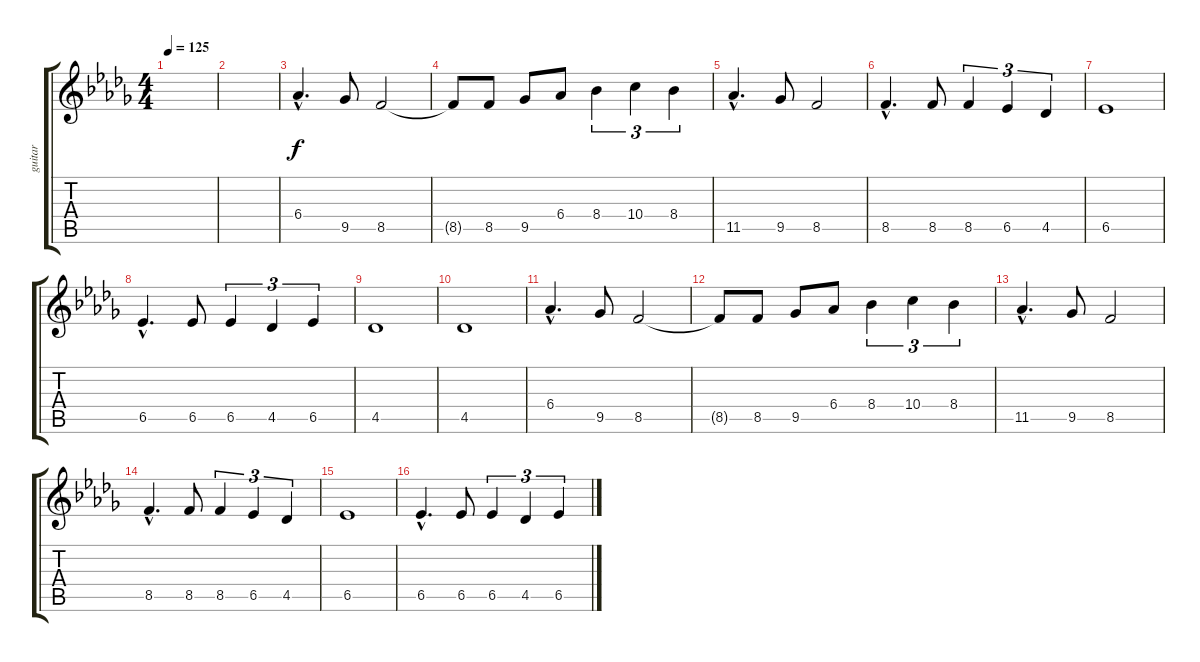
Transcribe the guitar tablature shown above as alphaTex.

\track ("guitar" "guitar") {instrument acousticguitarnylon}
\staff {score tabs}
\tuning (E4 B3 G3 D3 A2 E2) {hide}
\ts (4 4)
\tempo 125
\clef g2
\ks db
|
|
6.4{hac}.4{d} 9.5.8 8.5.2 |
8.5{t}.8 8.5.8 9.5.8 6.4.8 8.4.4{tu (3 2)} 10.4.4{tu (3 2)} 8.4.4{tu (3 2)} |
11.5{hac}.4{d} 9.5.8 8.5.2 |
8.5{hac}.4{d} 8.5.8 8.5.4{tu (3 2)} 6.5.4{tu (3 2)} 4.5.4{tu (3 2)} |
6.5.1 |
6.5{hac}.4{d} 6.5.8 6.5.4{tu (3 2)} 4.5.4{tu (3 2)} 6.5.4{tu (3 2)} |
4.5.1 |
4.5.1 |
6.4{hac}.4{d} 9.5.8 8.5.2 |
8.5{t}.8 8.5.8 9.5.8 6.4.8 8.4.4{tu (3 2)} 10.4.4{tu (3 2)} 8.4.4{tu (3 2)} |
11.5{hac}.4{d} 9.5.8 8.5.2 |
8.5{hac}.4{d} 8.5.8 8.5.4{tu (3 2)} 6.5.4{tu (3 2)} 4.5.4{tu (3 2)} |
6.5.1 |
6.5{hac}.4{d} 6.5.8 6.5.4{tu (3 2)} 4.5.4{tu (3 2)} 6.5.4{tu (3 2)}
